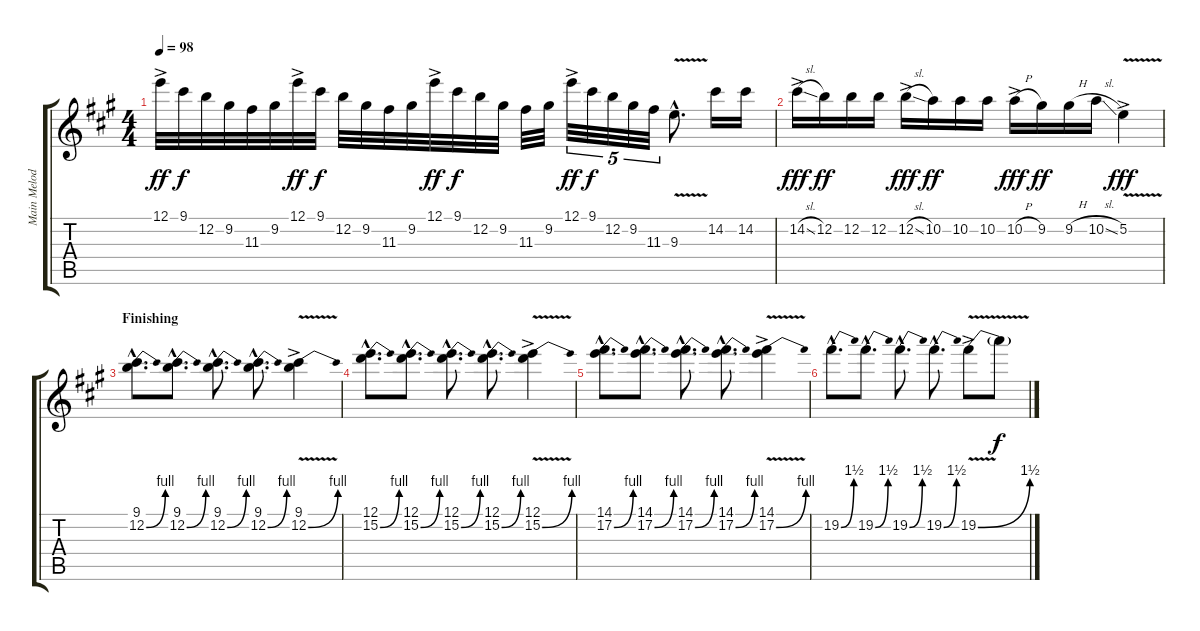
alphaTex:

\track ("Main Melody" "Main Melod") {instrument overdrivenguitar}
\staff {score tabs}
\tuning (E4 B3 G3 D3 A2 E2) {hide}
\ts (4 4)
\tempo 98
\clef g2
\ks a
12.1{ac}.32{dy ff} 9.1.32{dy f} 12.2.32 9.2.32 11.3.32 9.2.32 12.1{ac}.32{dy ff} 9.1.32{dy f} 12.2.32 9.2.32 11.3.32 9.2.32 12.1{ac}.32{dy ff} 9.1.32{dy f} 12.2.32 9.2.32 11.3.32 9.2.32 12.1{ac}.32{tu (5 4) dy ff} 9.1.32{tu (5 4) dy f} 12.2.32{tu (5 4)} 9.2.32{tu (5 4)} 11.3.32{tu (5 4)} 9.3{v hac}.8{d} 14.2.16 14.2.16 |
14.2{sl ac}.16{dy fff} 12.2.16{dy ff} 12.2.16 12.2.16 12.2{sl ac}.16{dy fff} 10.2.16{dy ff} 10.2.16 10.2.16 10.2{h ac}.16{dy fff} 9.2.16{dy ff} 9.2{h}.16 10.2{sl}.16 5.2{v ac}.4{dy fff} |
\section ("" "Finishing")
(9.1{hac} 12.2{be (bend 0 0 60 4) hac}).8{d} (9.1{hac} 12.2{be (bend 0 0 60 4) hac}).8{d} (9.1{hac} 12.2{be (bend 0 0 60 4) hac}).8{d} (9.1{hac} 12.2{be (bend 0 0 60 4) hac}).8{d} (9.1{ac} 12.2{be (bend 0 0 60 4) v ac}).4 |
(12.1{hac} 15.2{be (bend 0 0 60 4) hac}).8{d} (12.1{hac} 15.2{be (bend 0 0 60 4) hac}).8{d} (12.1{hac} 15.2{be (bend 0 0 60 4) hac}).8{d} (12.1{hac} 15.2{be (bend 0 0 60 4) hac}).8{d} (12.1{ac} 15.2{be (bend 0 0 60 4) v ac}).4 |
(14.1{hac} 17.2{be (bend 0 0 60 4) hac}).8{d} (14.1{hac} 17.2{be (bend 0 0 60 4) hac}).8{d} (14.1{hac} 17.2{be (bend 0 0 60 4) hac}).8{d} (14.1{hac} 17.2{be (bend 0 0 60 4) hac}).8{d} (14.1{ac} 17.2{be (bend 0 0 60 4) v ac}).4 |
19.2{be (bend 0 0 60 6) hac}.8{d} 19.2{be (bend 0 0 60 6) hac}.8{d} 19.2{be (bend 0 0 60 6) hac}.8{d} 19.2{be (bend 0 0 60 6) hac}.8{d} 19.2{be (bend 0 0 60 6) v ac}.8 19.2{t}.8{dy f}
